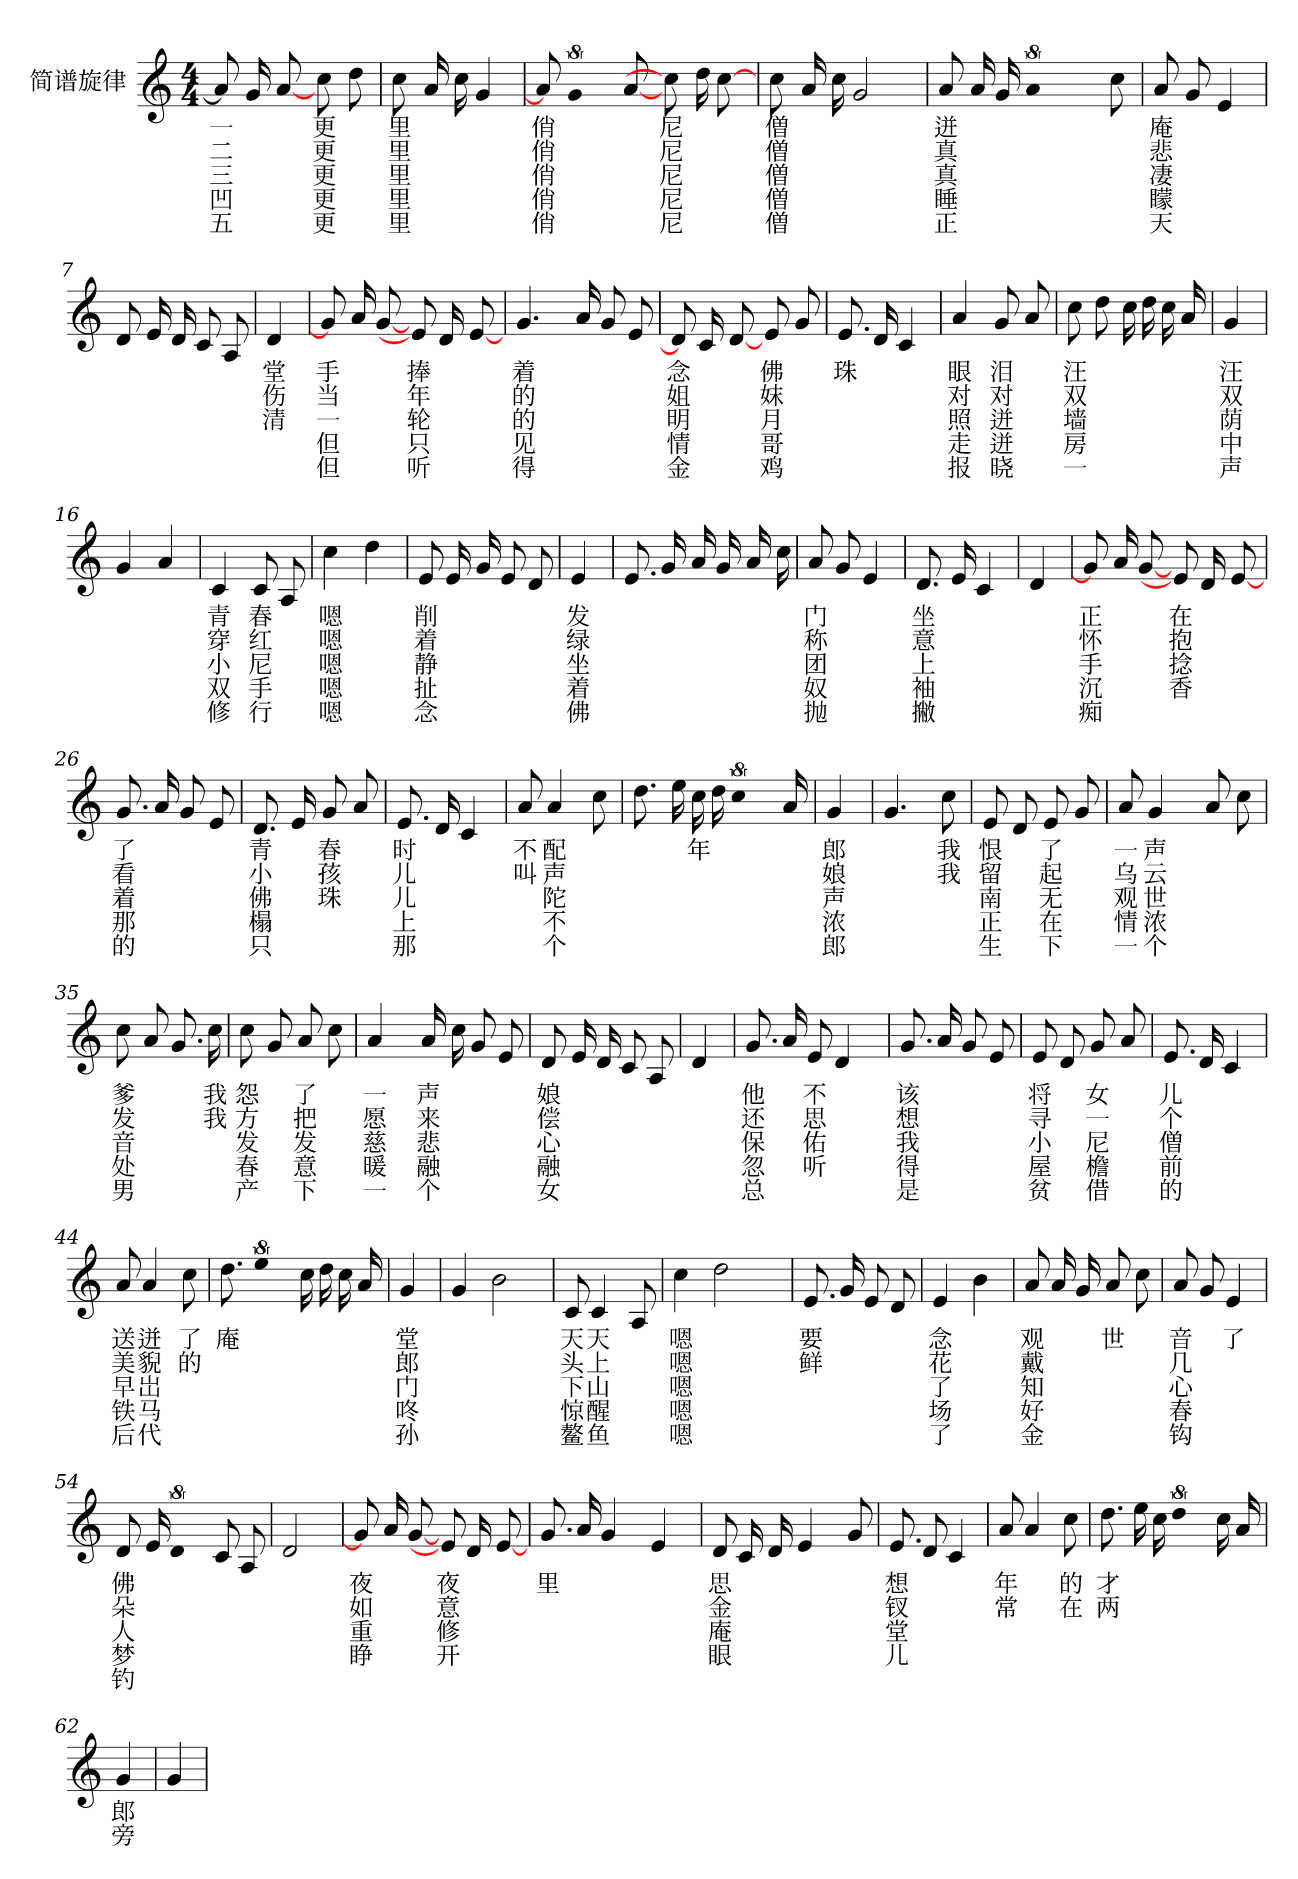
**kern	**text	**text	**text	**text	**text
*part1	*part1	*part1	*part1	*part1	*part1
*staff1	*staff1	*staff1	*staff1	*staff1	*staff1
*I"简谱旋律	*	*	*	*	*
*k[]	*	*	*	*	*
*M4/4	*	*	*	*	*
=1	=1	=1	=1	=1	=1
8a]	一	二	三	凹	五
16g	.	.	.	.	.
!LO:N:vis=8	!	!	!	!	!
[8.a	.	.	.	.	.
8cc	更	更	更	更	更
8dd	.	.	.	.	.
=2	=2	=2	=2	=2	=2
8cc	里	里	里	里	里
16a	.	.	.	.	.
16cc	.	.	.	.	.
4g	.	.	.	.	.
=3	=3	=3	=3	=3	=3
8a]	俏	俏	俏	俏	俏
!LO:N:vis=4	!	!	!	!	!
16%5g	.	.	.	.	.
!LO:N:vis=8	!	!	!	!	!
[8.a	.	.	.	.	.
8cc]	尼	尼	尼	尼	尼
16dd	.	.	.	.	.
!LO:N:vis=8	!	!	!	!	!
[8.cc	.	.	.	.	.
=4	=4	=4	=4	=4	=4
8cc	僧	僧	僧	僧	僧
16a	.	.	.	.	.
16cc	.	.	.	.	.
2g	.	.	.	.	.
=5	=5	=5	=5	=5	=5
8a	迸	真	真	睡	正
16a	.	.	.	.	.
16g	.	.	.	.	.
!LO:N:vis=2	!	!	!	!	!
8%5a	.	.	.	.	.
8cc	.	.	.	.	.
=6	=6	=6	=6	=6	=6
8a	庵	悲	凄	矇	天
8g	.	.	.	.	.
4e	.	.	.	.	.
=7	=7	=7	=7	=7	=7
8d	.	.	.	.	.
16e	.	.	.	.	.
16d	.	.	.	.	.
8c	.	.	.	.	.
8A	.	.	.	.	.
=8	=8	=8	=8	=8	=8
4d	堂	伤	清	.	.
=9	=9	=9	=9	=9	=9
8g]	手	当	一	但	但
16a	.	.	.	.	.
!LO:N:vis=8	!	!	!	!	!
[8.g	.	.	.	.	.
8e]	捧	年	轮	只	听
16d	.	.	.	.	.
!LO:N:vis=8	!	!	!	!	!
[8.e	.	.	.	.	.
=10	=10	=10	=10	=10	=10
!LO:N:vis=4.	!	!	!	!	!
4..g	着	的	的	见	得
16a	.	.	.	.	.
8g	.	.	.	.	.
8e	.	.	.	.	.
=11	=11	=11	=11	=11	=11
8d]	念	姐	明	情	金
16c	.	.	.	.	.
!LO:N:vis=8	!	!	!	!	!
[8.d	.	.	.	.	.
8e	佛	妺	月	哥	鸡
8g	.	.	.	.	.
=12	=12	=12	=12	=12	=12
8.e	珠	.	.	.	.
16d	.	.	.	.	.
4c	.	.	.	.	.
=13	=13	=13	=13	=13	=13
4a	眼	对	照	走	报
8g	泪	对	迸	迸	晓
8a	.	.	.	.	.
=14	=14	=14	=14	=14	=14
8cc	汪	双	墙	房	一
8dd	.	.	.	.	.
16cc	.	.	.	.	.
16dd	.	.	.	.	.
16cc	.	.	.	.	.
16a	.	.	.	.	.
=15	=15	=15	=15	=15	=15
4g	汪	双	荫	中	声
=16	=16	=16	=16	=16	=16
4g	.	.	.	.	.
4a	.	.	.	.	.
=17	=17	=17	=17	=17	=17
4c	青	穿	小	双	修
8c	春	红	尼	手	行
8A	.	.	.	.	.
=18	=18	=18	=18	=18	=18
4cc	嗯	嗯	嗯	嗯	嗯
4dd	.	.	.	.	.
=19	=19	=19	=19	=19	=19
8e	削	着	静	扯	念
16e	.	.	.	.	.
16g	.	.	.	.	.
8e	.	.	.	.	.
8d	.	.	.	.	.
=20	=20	=20	=20	=20	=20
4e	发	绿	坐	着	佛
=21	=21	=21	=21	=21	=21
8.e	.	.	.	.	.
16g	.	.	.	.	.
16a	.	.	.	.	.
16g	.	.	.	.	.
16a	.	.	.	.	.
16cc	.	.	.	.	.
=22	=22	=22	=22	=22	=22
8a	门	称	团	奴	抛
8g	.	.	.	.	.
4e	.	.	.	.	.
=23	=23	=23	=23	=23	=23
8.d	坐	意	上	袖	撇
16e	.	.	.	.	.
4c	.	.	.	.	.
=24	=24	=24	=24	=24	=24
4d	.	.	.	.	.
=25	=25	=25	=25	=25	=25
8g]	正	怀	手	沉	痴
16a	.	.	.	.	.
!LO:N:vis=8	!	!	!	!	!
[8.g	.	.	.	.	.
8e]	在	抱	捻	香	.
16d	.	.	.	.	.
!LO:N:vis=8	!	!	!	!	!
[8.e	.	.	.	.	.
=26	=26	=26	=26	=26	=26
8.g	了	看	着	那	的
16a	.	.	.	.	.
8g	.	.	.	.	.
8e	.	.	.	.	.
=27	=27	=27	=27	=27	=27
8.d	青	小	佛	榻	只
16e	.	.	.	.	.
8g	春	孩	珠	.	.
8a	.	.	.	.	.
=28	=28	=28	=28	=28	=28
8.e	时	儿	儿	上	那
16d	.	.	.	.	.
4c	.	.	.	.	.
=29	=29	=29	=29	=29	=29
8a	不	叫	.	.	.
4a	配	声	陀	不	个
8cc	.	.	.	.	.
=30	=30	=30	=30	=30	=30
8.dd	.	.	.	.	.
16ee	.	.	.	.	.
16cc	年	.	.	.	.
16dd	.	.	.	.	.
!LO:N:vis=4	!	!	!	!	!
16%5cc	.	.	.	.	.
16a	.	.	.	.	.
=31	=31	=31	=31	=31	=31
4g	郎	娘	声	浓	郎
=32	=32	=32	=32	=32	=32
4.g	.	.	.	.	.
8cc	我	我	.	.	.
=33	=33	=33	=33	=33	=33
8e	恨	留	南	正	生
8d	.	.	.	.	.
8e	了	起	无	在	下
8g	.	.	.	.	.
=34	=34	=34	=34	=34	=34
8a	一	乌	观	情	一
!LO:N:vis=4	!	!	!	!	!
4.g	声	云	世	浓	个
8a	.	.	.	.	.
8cc	.	.	.	.	.
=35	=35	=35	=35	=35	=35
8cc	爹	发	音	处	男
8a	.	.	.	.	.
8.g	.	.	.	.	.
16cc	我	我	.	.	.
=36	=36	=36	=36	=36	=36
8cc	怨	方	发	春	产
8g	.	.	.	.	.
8a	了	把	发	意	下
8cc	.	.	.	.	.
=37	=37	=37	=37	=37	=37
!LO:N:vis=4	!	!	!	!	!
4.a	一	愿	慈	暖	一
16a	声	来	悲	融	个
16cc	.	.	.	.	.
8g	.	.	.	.	.
8e	.	.	.	.	.
=38	=38	=38	=38	=38	=38
8d	娘	偿	心	融	女
16e	.	.	.	.	.
16d	.	.	.	.	.
8c	.	.	.	.	.
8A	.	.	.	.	.
=39	=39	=39	=39	=39	=39
4d	.	.	.	.	.
=40	=40	=40	=40	=40	=40
8.g	他	还	保	忽	总
16a	.	.	.	.	.
8e	不	思	佑	听	.
!LO:N:vis=4	!	!	!	!	!
4.d	.	.	.	.	.
=41	=41	=41	=41	=41	=41
8.g	该	想	我	得	是
16a	.	.	.	.	.
8g	.	.	.	.	.
8e	.	.	.	.	.
=42	=42	=42	=42	=42	=42
8e	将	寻	小	屋	贫
8d	.	.	.	.	.
8g	女	一	尼	檐	借
8a	.	.	.	.	.
=43	=43	=43	=43	=43	=43
8.e	儿	个	僧	前	的
16d	.	.	.	.	.
4c	.	.	.	.	.
=44	=44	=44	=44	=44	=44
8a	送	美	早	铁	后
4a	迸	貎	岀	马	代
8cc	了	的	.	.	.
=45	=45	=45	=45	=45	=45
8.dd	庵	.	.	.	.
!LO:N:vis=4	!	!	!	!	!
16%5ee	.	.	.	.	.
16cc	.	.	.	.	.
16dd	.	.	.	.	.
16cc	.	.	.	.	.
16a	.	.	.	.	.
=46	=46	=46	=46	=46	=46
4g	堂	郎	门	咚	孙
=47	=47	=47	=47	=47	=47
4g	.	.	.	.	.
2b	.	.	.	.	.
=48	=48	=48	=48	=48	=48
8c	天	头	下	惊	鳌
4c	天	上	山	醒	鱼
8A	.	.	.	.	.
=49	=49	=49	=49	=49	=49
4cc	嗯	嗯	嗯	嗯	嗯
!LO:N:vis=2	!	!	!	!	!
2.dd	.	.	.	.	.
=50	=50	=50	=50	=50	=50
8.e	要	鲜	.	.	.
16g	.	.	.	.	.
8e	.	.	.	.	.
8d	.	.	.	.	.
=51	=51	=51	=51	=51	=51
4e	念	花	了	场	了
4b	.	.	.	.	.
=52	=52	=52	=52	=52	=52
8a	观	戴	知	好	金
16a	.	.	.	.	.
16g	.	.	.	.	.
8a	世	.	.	.	.
8cc	.	.	.	.	.
=53	=53	=53	=53	=53	=53
8a	音	几	心	春	钩
8g	.	.	.	.	.
4e	了	.	.	.	.
=54	=54	=54	=54	=54	=54
8d	佛	朵	人	梦	钓
16e	.	.	.	.	.
!LO:N:vis=4	!	!	!	!	!
16%5d	.	.	.	.	.
8c	.	.	.	.	.
8A	.	.	.	.	.
=55	=55	=55	=55	=55	=55
2d	.	.	.	.	.
=56	=56	=56	=56	=56	=56
8g]	夜	如	重	睁	.
16a	.	.	.	.	.
!LO:N:vis=8	!	!	!	!	!
[8.g	.	.	.	.	.
8e]	夜	意	修	开	.
16d	.	.	.	.	.
!LO:N:vis=8	!	!	!	!	!
[8.e	.	.	.	.	.
=57	=57	=57	=57	=57	=57
8.g	里	.	.	.	.
16a	.	.	.	.	.
!LO:N:vis=4	!	!	!	!	!
4.g	.	.	.	.	.
!LO:N:vis=4	!	!	!	!	!
4.e	.	.	.	.	.
=58	=58	=58	=58	=58	=58
8d	思	金	庵	眼	.
16c	.	.	.	.	.
16d	.	.	.	.	.
!LO:N:vis=4	!	!	!	!	!
4.e	.	.	.	.	.
8g	.	.	.	.	.
=59	=59	=59	=59	=59	=59
8.e	想	钗	堂	儿	.
8d	.	.	.	.	.
4c	.	.	.	.	.
=60	=60	=60	=60	=60	=60
8a	年	常	.	.	.
4a	.	.	.	.	.
8cc	的	在	.	.	.
=61	=61	=61	=61	=61	=61
8.dd	才	两	.	.	.
16ee	.	.	.	.	.
16cc	.	.	.	.	.
!LO:N:vis=4	!	!	!	!	!
16%5dd	.	.	.	.	.
16cc	.	.	.	.	.
16a	.	.	.	.	.
=62	=62	=62	=62	=62	=62
4g	郎	旁	.	.	.
=63	=63	=63	=63	=63	=63
4g	.	.	.	.	.
=	=	=	=	=	=
*-	*-	*-	*-	*-	*-
